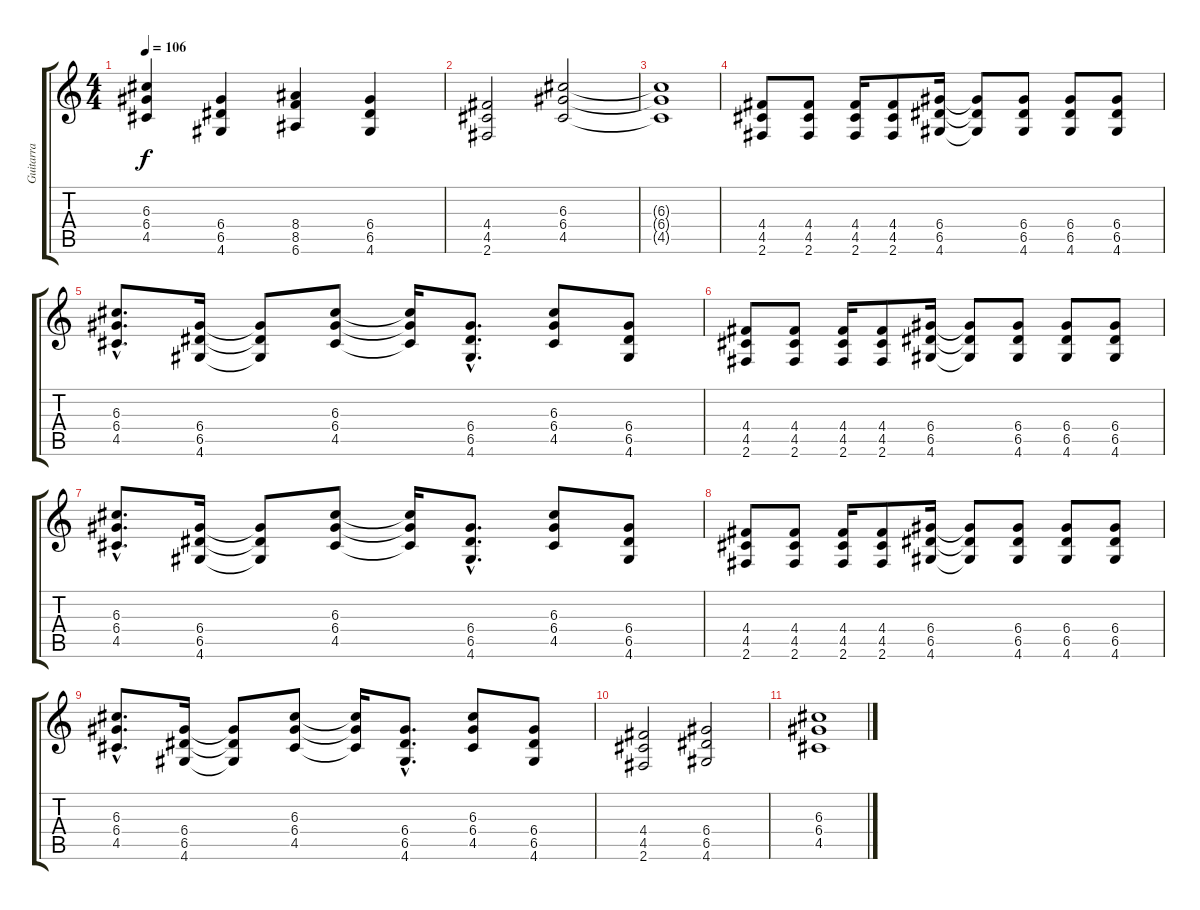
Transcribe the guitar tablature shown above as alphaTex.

\track ("Guitarra" "Guitarra") {instrument distortionguitar}
\staff {score tabs}
\tuning (E4 B3 G3 D3 A2 E2) {hide}
\ts (4 4)
\tempo 106
\clef g2
\ks c
(6.3 6.4 4.5).4{dy f} (6.4 6.5 4.6).4 (8.4 8.5 6.6).4 (6.4 6.5 4.6).4 |
(4.4 4.5 2.6).2 (6.3 6.4 4.5).2{volume 6} |
(6.3{t} 6.4{t} 4.5{t}).1 |
(4.4 4.5 2.6).8{volume 12} (4.4 4.5 2.6).8 (4.4 4.5 2.6).16 (4.4 4.5 2.6).8 (6.4 6.5 4.6).16 (6.4{t} 6.5{t} 4.6{t}).8 (6.4 6.5 4.6).8 (6.4 6.5 4.6).8 (6.4 6.5 4.6).8 |
(6.3{hac} 6.4{hac} 4.5{hac}).8{d} (6.4 6.5 4.6).16 (6.4{t} 6.5{t} 4.6{t}).8 (6.3 6.4 4.5).8 (6.3{t} 6.4{t} 4.5{t}).16 (6.4{hac} 6.5{hac} 4.6{hac}).8{d} (6.3 6.4 4.5).8 (6.4 6.5 4.6).8 |
(4.4 4.5 2.6).8 (4.4 4.5 2.6).8 (4.4 4.5 2.6).16 (4.4 4.5 2.6).8 (6.4 6.5 4.6).16 (6.4{t} 6.5{t} 4.6{t}).8 (6.4 6.5 4.6).8 (6.4 6.5 4.6).8 (6.4 6.5 4.6).8 |
(6.3{hac} 6.4{hac} 4.5{hac}).8{d} (6.4 6.5 4.6).16 (6.4{t} 6.5{t} 4.6{t}).8 (6.3 6.4 4.5).8 (6.3{t} 6.4{t} 4.5{t}).16 (6.4{hac} 6.5{hac} 4.6{hac}).8{d} (6.3 6.4 4.5).8 (6.4 6.5 4.6).8 |
(4.4 4.5 2.6).8 (4.4 4.5 2.6).8 (4.4 4.5 2.6).16 (4.4 4.5 2.6).8 (6.4 6.5 4.6).16 (6.4{t} 6.5{t} 4.6{t}).8 (6.4 6.5 4.6).8 (6.4 6.5 4.6).8 (6.4 6.5 4.6).8 |
(6.3{hac} 6.4{hac} 4.5{hac}).8{d} (6.4 6.5 4.6).16 (6.4{t} 6.5{t} 4.6{t}).8 (6.3 6.4 4.5).8 (6.3{t} 6.4{t} 4.5{t}).16 (6.4{hac} 6.5{hac} 4.6{hac}).8{d} (6.3 6.4 4.5).8 (6.4 6.5 4.6).8 |
(4.4 4.5 2.6).2 (6.4 6.5 4.6).2 |
(6.3 6.4 4.5).1
